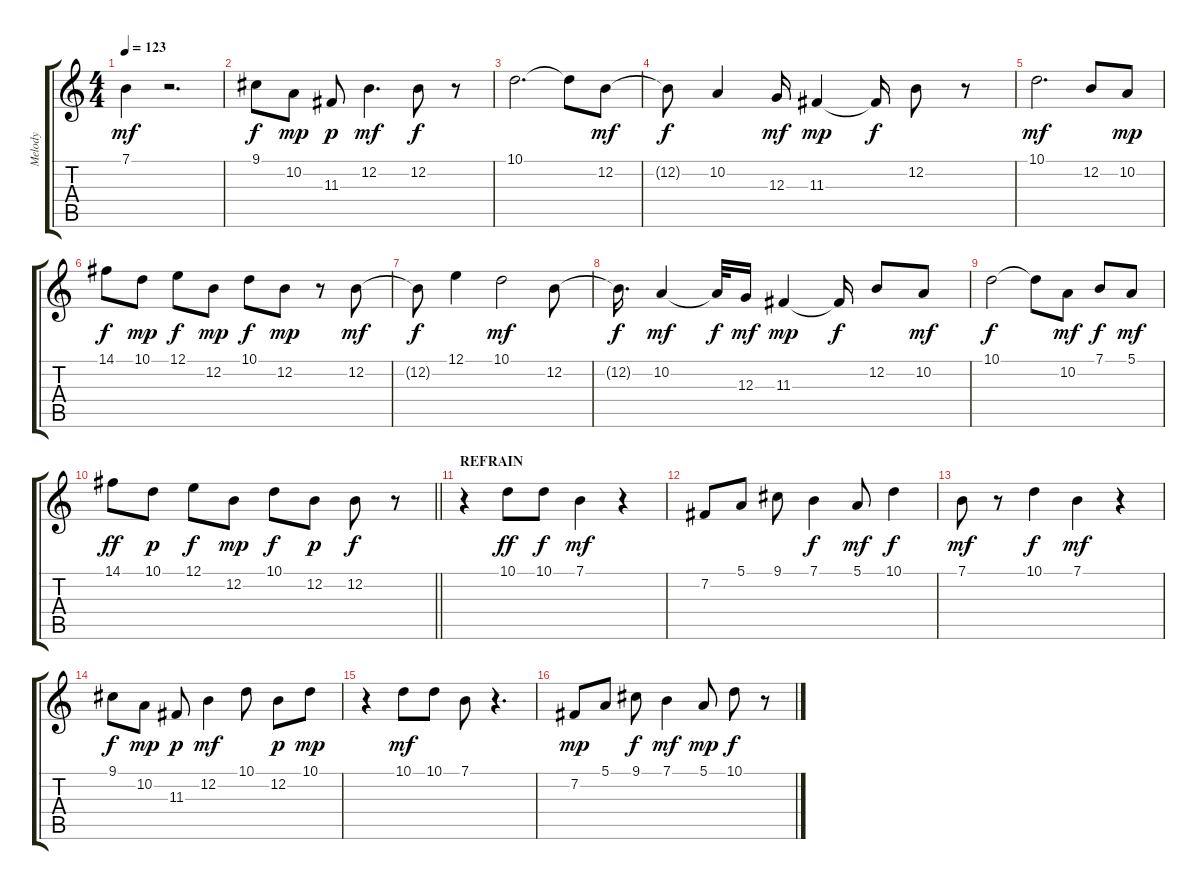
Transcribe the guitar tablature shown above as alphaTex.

\track ("Melody" "Melody") {instrument lead3calliope}
\staff {score tabs}
\tuning (E4 B3 G3 D3 A2 E2) {hide}
\ts (4 4)
\tempo 123
\clef g2
\ks c
7.1.4{dy mf} r.2{d} |
9.1.8{dy f} 10.2.8{dy mp} 11.3.8{dy p} 12.2.4{d dy mf} 12.2.8{dy f} r.8 |
10.1.2{d} 10.1{t}.8 12.2.8{dy mf} |
12.2{t}.8{dy f} 10.2.4 12.3.16{dy mf} 11.3.4{dy mp} 11.3{t}.16{dy f} 12.2.8 r.8 |
10.1.2{d dy mf} 12.2.8 10.2.8{dy mp} |
14.1.8{dy f} 10.1.8{dy mp} 12.1.8{dy f} 12.2.8{dy mp} 10.1.8{dy f} 12.2.8{dy mp} r.8 12.2.8{dy mf} |
12.2{t}.8{dy f} 12.1.4 10.1.2{dy mf} 12.2.8 |
12.2{t}.16{d dy f} 10.2.4{dy mf} 10.2{t}.32{dy f} 12.3.16{dy mf} 11.3.4{dy mp} 11.3{t}.16{dy f} 12.2.8 10.2.8{dy mf} |
10.1.2{dy f} 10.1{t}.8 10.2.8{dy mf} 7.1.8{dy f} 5.1.8{dy mf} |
\barLineRight lightlight
14.1.8{dy ff} 10.1.8{dy p} 12.1.8{dy f} 12.2.8{dy mp} 10.1.8{dy f} 12.2.8{dy p} 12.2.8{dy f} r.8 |
\section ("" "REFRAIN")
r.4 10.1.8{dy ff} 10.1.8{dy f} 7.1.4{dy mf} r.4 |
7.2.8 5.1.8 9.1.8 7.1.4{dy f} 5.1.8{dy mf} 10.1.4{dy f} |
7.1.8{dy mf} r.8 10.1.4{dy f} 7.1.4{dy mf} r.4 |
9.1.8{dy f} 10.2.8{dy mp} 11.3.8{dy p} 12.2.4{dy mf} 10.1.8 12.2.8{dy p} 10.1.8{dy mp} |
r.4 10.1.8{dy mf} 10.1.8 7.1.8 r.4{d} |
7.2.8{dy mp} 5.1.8 9.1.8{dy f} 7.1.4{dy mf} 5.1.8{dy mp} 10.1.8{dy f} r.8
